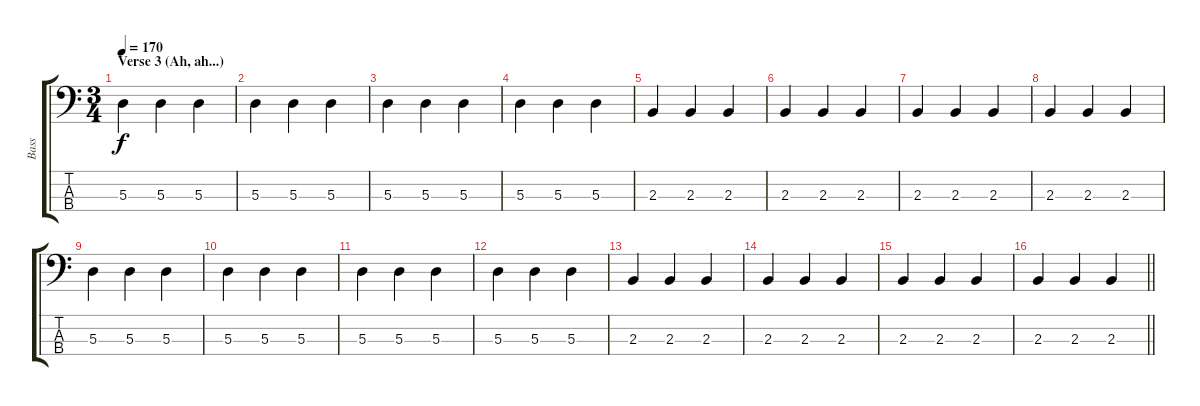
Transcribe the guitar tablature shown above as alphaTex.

\track ("Bass" "Bass") {instrument electricbasspick}
\staff {score tabs}
\tuning (G2 D2 A1 E1) {hide}
\ts (3 4)
\section ("" "Verse 3 (Ah, ah...)")
\tempo 170
\clef f4
\ks c
5.3.4{dy f} 5.3.4 5.3.4 |
5.3.4 5.3.4 5.3.4 |
5.3.4 5.3.4 5.3.4 |
5.3.4 5.3.4 5.3.4 |
2.3.4 2.3.4 2.3.4 |
2.3.4 2.3.4 2.3.4 |
2.3.4 2.3.4 2.3.4 |
2.3.4 2.3.4 2.3.4 |
5.3.4 5.3.4 5.3.4 |
5.3.4 5.3.4 5.3.4 |
5.3.4 5.3.4 5.3.4 |
5.3.4 5.3.4 5.3.4 |
2.3.4 2.3.4 2.3.4 |
2.3.4 2.3.4 2.3.4 |
2.3.4 2.3.4 2.3.4 |
\barLineRight lightlight
2.3.4 2.3.4 2.3.4
